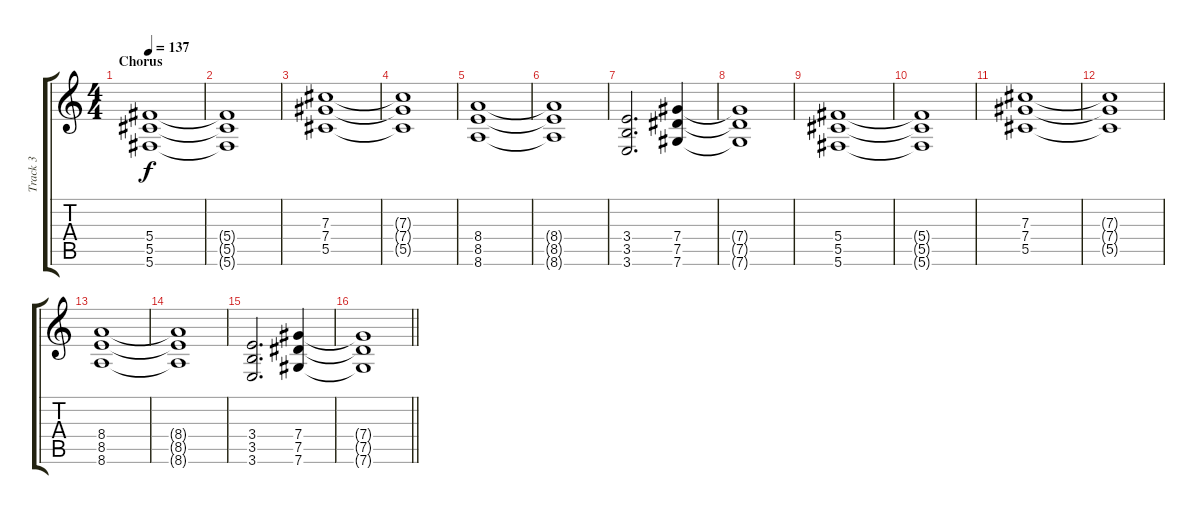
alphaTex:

\track ("Track 3" "Track 3") {instrument distortionguitar}
\staff {score tabs}
\tuning (Eb4 Bb3 Gb3 Db3 Ab2 Db2) {hide}
\ts (4 4)
\section ("" "Chorus")
\tempo 137
\clef g2
\ks c
(5.4 5.5 5.6).1{dy f} |
(5.4{t} 5.5{t} 5.6{t}).1 |
(7.3 7.4 5.5).1 |
(7.3{t} 7.4{t} 5.5{t}).1 |
(8.4 8.5 8.6).1 |
(8.4{t} 8.5{t} 8.6{t}).1 |
(3.4 3.5 3.6).2{d} (7.4 7.5 7.6).4 |
(7.4{t} 7.5{t} 7.6{t}).1 |
(5.4 5.5 5.6).1 |
(5.4{t} 5.5{t} 5.6{t}).1 |
(7.3 7.4 5.5).1 |
(7.3{t} 7.4{t} 5.5{t}).1 |
(8.4 8.5 8.6).1 |
(8.4{t} 8.5{t} 8.6{t}).1 |
(3.4 3.5 3.6).2{d} (7.4 7.5 7.6).4 |
\barLineRight lightlight
(7.4{t} 7.5{t} 7.6{t}).1
